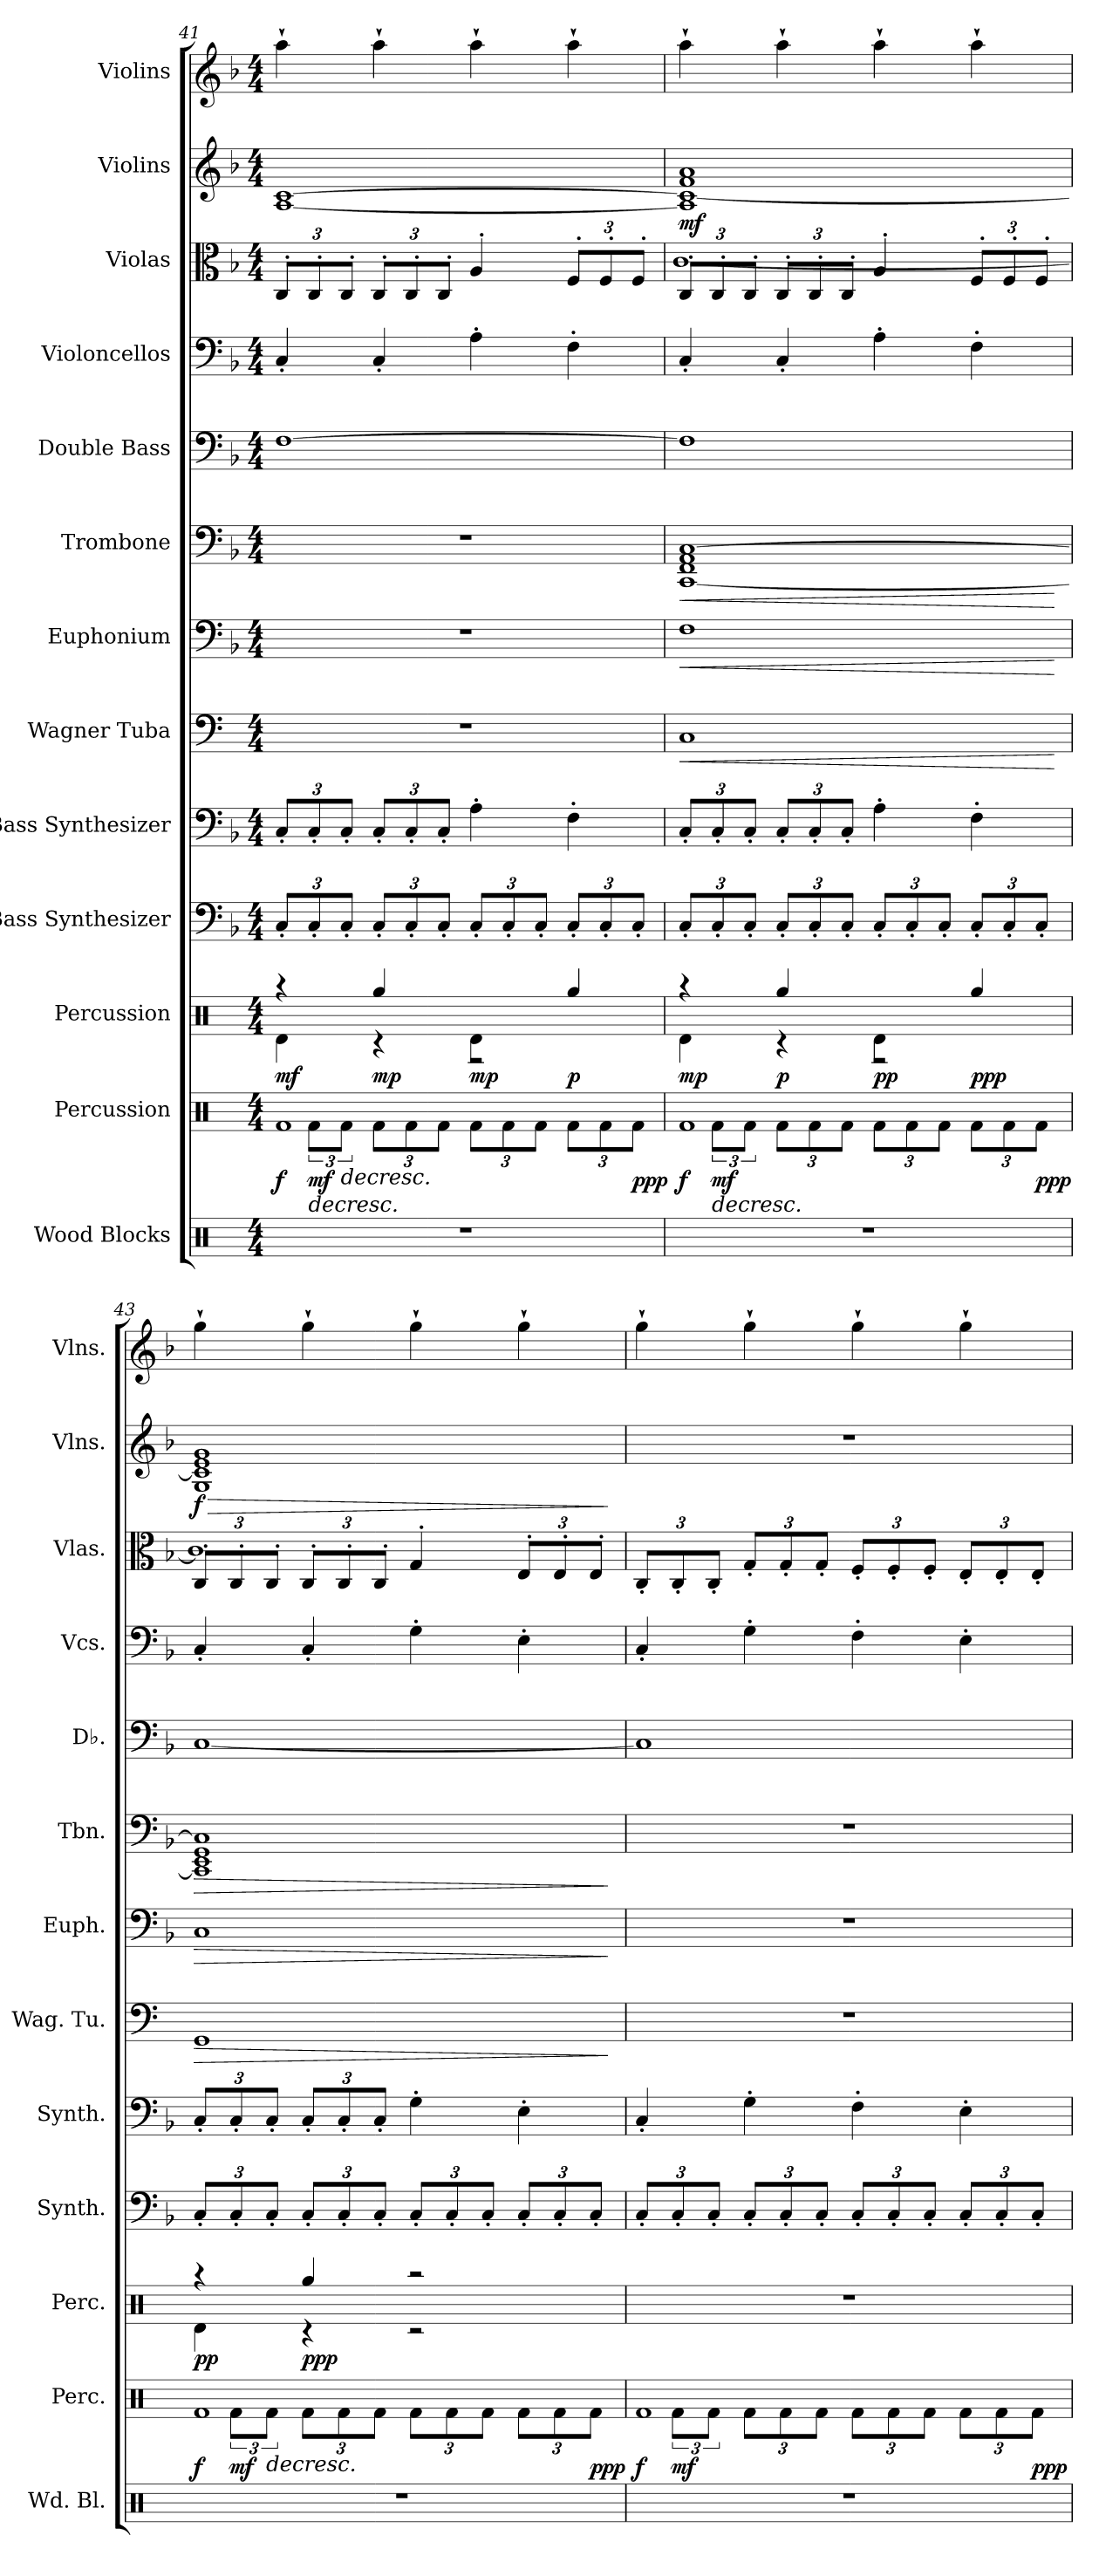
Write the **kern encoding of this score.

**kern	**kern	**dynam	**kern	**dynam	**kern	**kern	**kern	**dynam	**kern	**dynam	**kern	**dynam	**kern	**kern	**kern	**kern	**dynam	**kern
*part13	*part12	*part12	*part11	*part11	*part10	*part9	*part8	*part8	*part7	*part7	*part6	*part6	*part5	*part4	*part3	*part2	*part2	*part1
*staff13	*staff12	*staff12	*staff11	*staff11	*staff10	*staff9	*staff8	*staff8	*staff7	*staff7	*staff6	*staff6	*staff5	*staff4	*staff3	*staff2	*staff2	*staff1
*I"Wood Blocks	*I"Percussion	*	*I"Percussion	*	*I"Bass Synthesizer	*I"Bass Synthesizer	*I"Wagner Tuba	*	*I"Euphonium	*	*I"Trombone	*	*I"Double Bass	*I"Violoncellos	*I"Violas	*I"Violins	*	*I"Violins
*I'Wd. Bl.	*I'Perc.	*	*I'Perc.	*	*I'Synth.	*I'Synth.	*I'Wag. Tu.	*	*I'Euph.	*	*I'Tbn.	*	*I'Db.	*I'Vcs.	*I'Vlas.	*I'Vlns.	*	*I'Vlns.
*clefX	*clefX	*	*clefX	*	*clefF4	*clefF4	*clefF4	*	*clefF4	*	*clefF4	*	*clefF4	*clefF4	*clefC3	*clefG2	*	*clefG2
*	*	*	*	*	*	*	*ITrd4c7	*	*	*	*	*	*ITrd7c12	*	*	*	*	*
*k[]	*k[]	*	*k[]	*	*k[b-]	*k[b-]	*k[b-]	*	*k[b-]	*	*k[b-]	*	*k[b-]	*k[b-]	*k[b-]	*k[b-]	*	*k[b-]
*M4/4	*M4/4	*	*M4/4	*	*M4/4	*M4/4	*M4/4	*	*M4/4	*	*M4/4	*	*M4/4	*M4/4	*M4/4	*M4/4	*	*M4/4
=41	=41	=41	=41	=41	=41	=41	=41	=41	=41	=41	=41	=41	=41	=41	=41	=41	=41	=41
*	*^	*	*^	*	*	*	*	*	*	*	*	*	*	*	*	*	*	*
*	*	*	*	*	*	*	*Xbrackettup	*Xbrackettup	*	*	*	*	*	*	*	*	*Xbrackettup	*	*	*
*	*	*	*	*	*	*	*	*	*	*	*	*	*	*	*	*	*^	*	*	*
!	!	!	!LO:DY:b	!	!	!LO:DY:b	!	!	!	!	!	!	!	!	!	!	!	!	!	!	!
1r	1Rf	12ryy	f	4r	4Rd\	mf	12C'/L	12C'/L	1r	.	1r	.	1r	.	[1FF	4C'/	12C'/L	1ryy	[1A [1c	.	4aa`\
!	!	!	!LO:HP:b	!	!	!	!	!	!	!	!	!	!	!	!	!	!	!	!	!	!
!	!	!	!LO:DY:n=1:b	!	!	!	!	!	!	!	!	!	!	!	!	!	!	!	!	!	!
.	.	12Rf\L	> mf	.	.	.	12C'/	12C'/	.	.	.	.	.	.	.	.	12C'/	.	.	.	.
!	!	!	!LO:HP:b	!	!	!	!	!	!	!	!	!	!	!	!	!	!	!	!	!	!
.	.	12Rf\J	>	.	.	.	12C'/J	12C'/J	.	.	.	.	.	.	.	.	12C'/J	.	.	.	.
*	*	*Xbrackettup	*	*	*	*	*	*	*	*	*	*	*	*	*	*	*	*	*	*	*
!	!	!	!	!	!	!LO:DY:b	!	!	!	!	!	!	!	!	!	!	!	!	!	!	!
.	.	12Rf\L	.	4Rgg/	4r	mp	12C'/L	12C'/L	.	.	.	.	.	.	.	4C'/	12C'/L	.	.	.	4aa`\
.	.	12Rf\	.	.	.	.	12C'/	12C'/	.	.	.	.	.	.	.	.	12C'/	.	.	.	.
.	.	12Rf\J	.	.	.	.	12C'/J	12C'/J	.	.	.	.	.	.	.	.	12C'/J	.	.	.	.
!	!	!	!	!	!	!LO:DY:b	!	!	!	!	!	!	!	!	!	!	!	!	!	!	!
.	.	12Rf\L	.	4Rd\	2r	mp	12C'/L	4A'\	.	.	.	.	.	.	.	4A'\	4A'/	.	.	.	4aa`\
.	.	12Rf\	.	.	.	.	12C'/	.	.	.	.	.	.	.	.	.	.	.	.	.	.
.	.	12Rf\J	.	.	.	.	12C'/J	.	.	.	.	.	.	.	.	.	.	.	.	.	.
!	!	!	!	!	!	!LO:DY:b	!	!	!	!	!	!	!	!	!	!	!	!	!	!	!
.	.	12Rf\L	.	4Rgg/	.	p	12C'/L	4F'\	.	.	.	.	.	.	.	4F'\	12F'/L	.	.	.	4aa`\
.	.	12Rf\	.	.	.	.	12C'/	.	.	.	.	.	.	.	.	.	12F'/	.	.	.	.
!	!	!	!LO:DY:n=2:b	!	!	!	!	!	!	!	!	!	!	!	!	!	!	!	!	!	!
.	.	12Rf\J	ppp	.	.	.	12C'/J	.	.	.	.	.	.	.	.	.	12F'/J	.	.	.	.
=42	=42	=42	=42	=42	=42	=42	=42	=42	=42	=42	=42	=42	=42	=42	=42	=42	=42	=42	=42	=42	=42
*	*	*brackettup	*	*	*	*	*	*	*	*	*	*	*	*	*	*	*	*	*	*	*
!	!	!	!LO:DY:b	!	!	!LO:DY:b	!	!	!	!LO:HP:b	!	!LO:HP:b	!	!LO:HP:b	!	!	!	!	!	!LO:DY:b	!
1r	1Rf	12ryy	f	4r	4Rd\	mp	12C'/L	12C'/L	1FF	<	1F	<	[1CC 1FF 1AA [1C	<	1FF]	4C'/	12C'/L	[1c	1A] 1c_ 1f 1a	mf	4aa`\
!	!	!	!LO:HP:b	!	!	!	!	!	!	!	!	!	!	!	!	!	!	!	!	!	!
!	!	!	!LO:DY:n=1:b	!	!	!	!	!	!	!	!	!	!	!	!	!	!	!	!	!	!
.	.	12Rf\L	> mf	.	.	.	12C'/	12C'/	.	.	.	.	.	.	.	.	12C'/	.	.	.	.
.	.	12Rf\J	.	.	.	.	12C'/J	12C'/J	.	.	.	.	.	.	.	.	12C'/J	.	.	.	.
*	*	*Xbrackettup	*	*	*	*	*	*	*	*	*	*	*	*	*	*	*	*	*	*	*
!	!	!	!	!	!	!LO:DY:b	!	!	!	!	!	!	!	!	!	!	!	!	!	!	!
.	.	12Rf\L	.	4Rgg/	4r	p	12C'/L	12C'/L	.	.	.	.	.	.	.	4C'/	12C'/L	.	.	.	4aa`\
.	.	12Rf\	.	.	.	.	12C'/	12C'/	.	.	.	.	.	.	.	.	12C'/	.	.	.	.
.	.	12Rf\J	.	.	.	.	12C'/J	12C'/J	.	.	.	.	.	.	.	.	12C'/J	.	.	.	.
!	!	!	!	!	!	!LO:DY:b	!	!	!	!	!	!	!	!	!	!	!	!	!	!	!
.	.	12Rf\L	.	4Rd\	2r	pp	12C'/L	4A'\	.	.	.	.	.	.	.	4A'\	4A'/	.	.	.	4aa`\
.	.	12Rf\	.	.	.	.	12C'/	.	.	.	.	.	.	.	.	.	.	.	.	.	.
.	.	12Rf\J	.	.	.	.	12C'/J	.	.	.	.	.	.	.	.	.	.	.	.	.	.
!	!	!	!	!	!	!LO:DY:b	!	!	!	!	!	!	!	!	!	!	!	!	!	!	!
.	.	12Rf\L	.	4Rgg/	.	ppp	12C'/L	4F'\	.	.	.	.	.	.	.	4F'\	12F'/L	.	.	.	4aa`\
.	.	12Rf\	.	.	.	.	12C'/	.	.	.	.	.	.	.	.	.	12F'/	.	.	.	.
!	!	!	!LO:DY:n=2:b	!	!	!	!	!	!	!	!	!	!	!	!	!	!	!	!	!	!
.	.	12Rf\J	ppp	.	.	.	12C'/J	.	.	.	.	.	.	.	.	.	12F'/J	.	.	.	.
*	*v	*v	*	*	*	*	*	*	*	*	*	*	*	*	*	*	*v	*v	*	*	*
*	*	*	*v	*v	*	*	*	*	*	*	*	*	*	*	*	*	*	*	*
.	.	]	.	.	.	.	.	[	.	[	.	[	.	.	.	.	.	.
!!LO:PB:g=z
=43	=43	=43	=43	=43	=43	=43	=43	=43	=43	=43	=43	=43	=43	=43	=43	=43	=43	=43
*	*^	*	*	*	*	*	*	*	*	*	*	*	*	*	*	*	*	*
*	*	*brackettup	*	*	*	*	*	*	*	*	*	*	*	*	*	*	*	*	*
*	*	*	*	*^	*	*	*	*	*	*	*	*	*	*	*	*	*	*	*
!	!	!	!LO:DY:b	!	!	!LO:DY:b	!	!	!	!LO:HP:b	!	!LO:HP:b	!	!LO:HP:b	!	!	!	!	!LO:HP:b	!
*	*	*	*	*	*	*	*	*	*	*	*	*	*	*	*	*	*^	*	*	*
!	!	!	!	!	!	!	!	!	!	!	!	!	!	!	!	!	!	!	!	!LO:DY:n=1:b	!
1r	1Rf	12ryy	f	4r	4Rd\	pp	12C'/L	12C'/L	1CC	>	1C	>	1CC] 1EE 1GG 1C]	>	[1CC	4C'/	12C'/L	1c]	1G 1c] 1e 1g	> f	4gg`\
!	!	!	!LO:DY:n=1:b	!	!	!	!	!	!	!	!	!	!	!	!	!	!	!	!	!	!
.	.	12Rf\L	] mf	.	.	.	12C'/	12C'/	.	.	.	.	.	.	.	.	12C'/	.	.	.	.
!	!	!	!LO:HP:b	!	!	!	!	!	!	!	!	!	!	!	!	!	!	!	!	!	!
.	.	12Rf\J	>	.	.	.	12C'/J	12C'/J	.	.	.	.	.	.	.	.	12C'/J	.	.	.	.
*	*	*Xbrackettup	*	*	*	*	*	*	*	*	*	*	*	*	*	*	*	*	*	*	*
!	!	!	!	!	!	!LO:DY:b	!	!	!	!	!	!	!	!	!	!	!	!	!	!	!
.	.	12Rf\L	.	4Rgg/	4r	ppp	12C'/L	12C'/L	.	.	.	.	.	.	.	4C'/	12C'/L	.	.	.	4gg`\
.	.	12Rf\	.	.	.	.	12C'/	12C'/	.	.	.	.	.	.	.	.	12C'/	.	.	.	.
.	.	12Rf\J	.	.	.	.	12C'/J	12C'/J	.	.	.	.	.	.	.	.	12C'/J	.	.	.	.
.	.	12Rf\L	.	2r	2r	.	12C'/L	4G'\	.	.	.	.	.	.	.	4G'\	4G'/	.	.	.	4gg`\
.	.	12Rf\	.	.	.	.	12C'/	.	.	.	.	.	.	.	.	.	.	.	.	.	.
.	.	12Rf\J	.	.	.	.	12C'/J	.	.	.	.	.	.	.	.	.	.	.	.	.	.
.	.	12Rf\L	.	.	.	.	12C'/L	4E'\	.	.	.	.	.	.	.	4E'\	12E'/L	.	.	.	4gg`\
.	.	12Rf\	.	.	.	.	12C'/	.	.	.	.	.	.	.	.	.	12E'/	.	.	.	.
!	!	!	!LO:DY:n=2:b	!	!	!	!	!	!	!	!	!	!	!	!	!	!	!	!	!	!
.	.	12Rf\J	ppp	.	.	.	12C'/J	.	.	.	.	.	.	.	.	.	12E'/J	.	.	.	.
*	*v	*v	*	*	*	*	*	*	*	*	*	*	*	*	*	*	*v	*v	*	*	*
*	*	*	*v	*v	*	*	*	*	*	*	*	*	*	*	*	*	*	*	*
.	.	]	.	.	.	.	.	]	.	]	.	]	.	.	.	.	]	.
=44	=44	=44	=44	=44	=44	=44	=44	=44	=44	=44	=44	=44	=44	=44	=44	=44	=44	=44
*	*^	*	*	*	*	*	*	*	*	*	*	*	*	*	*	*	*	*
*	*	*brackettup	*	*	*	*	*	*	*	*	*	*	*	*	*	*	*	*	*
!	!	!	!LO:DY:b	!	!	!	!	!	!	!	!	!	!	!	!	!	!	!	!
1r	1Rf	12ryy	f	1r	.	12C'/L	4C'/	1r	.	1r	.	1r	.	1CC]	4C'/	12C'/L	1r	.	4gg`\
!	!	!	!LO:DY:b	!	!	!	!	!	!	!	!	!	!	!	!	!	!	!	!
.	.	12Rf\L	mf	.	.	12C'/	.	.	.	.	.	.	.	.	.	12C'/	.	.	.
.	.	12Rf\J	.	.	.	12C'/J	.	.	.	.	.	.	.	.	.	12C'/J	.	.	.
*	*	*Xbrackettup	*	*	*	*	*	*	*	*	*	*	*	*	*	*	*	*	*
.	.	12Rf\L	.	.	.	12C'/L	4G'\	.	.	.	.	.	.	.	4G'\	12G'/L	.	.	4gg`\
.	.	12Rf\	.	.	.	12C'/	.	.	.	.	.	.	.	.	.	12G'/	.	.	.
.	.	12Rf\J	.	.	.	12C'/J	.	.	.	.	.	.	.	.	.	12G'/J	.	.	.
.	.	12Rf\L	.	.	.	12C'/L	4F'\	.	.	.	.	.	.	.	4F'\	12F'/L	.	.	4gg`\
.	.	12Rf\	.	.	.	12C'/	.	.	.	.	.	.	.	.	.	12F'/	.	.	.
.	.	12Rf\J	.	.	.	12C'/J	.	.	.	.	.	.	.	.	.	12F'/J	.	.	.
.	.	12Rf\L	.	.	.	12C'/L	4E'\	.	.	.	.	.	.	.	4E'\	12E'/L	.	.	4gg`\
.	.	12Rf\	.	.	.	12C'/	.	.	.	.	.	.	.	.	.	12E'/	.	.	.
!	!	!	!LO:DY:b	!	!	!	!	!	!	!	!	!	!	!	!	!	!	!	!
.	.	12Rf\J	ppp	.	.	12C'/J	.	.	.	.	.	.	.	.	.	12E'/J	.	.	.
*	*v	*v	*	*	*	*	*	*	*	*	*	*	*	*	*	*	*	*	*
.	.	]	.	.	.	.	.	.	.	.	.	.	.	.	.	.	.	.
=	=	=	=	=	=	=	=	=	=	=	=	=	=	=	=	=	=	=
*-	*-	*-	*-	*-	*-	*-	*-	*-	*-	*-	*-	*-	*-	*-	*-	*-	*-	*-
